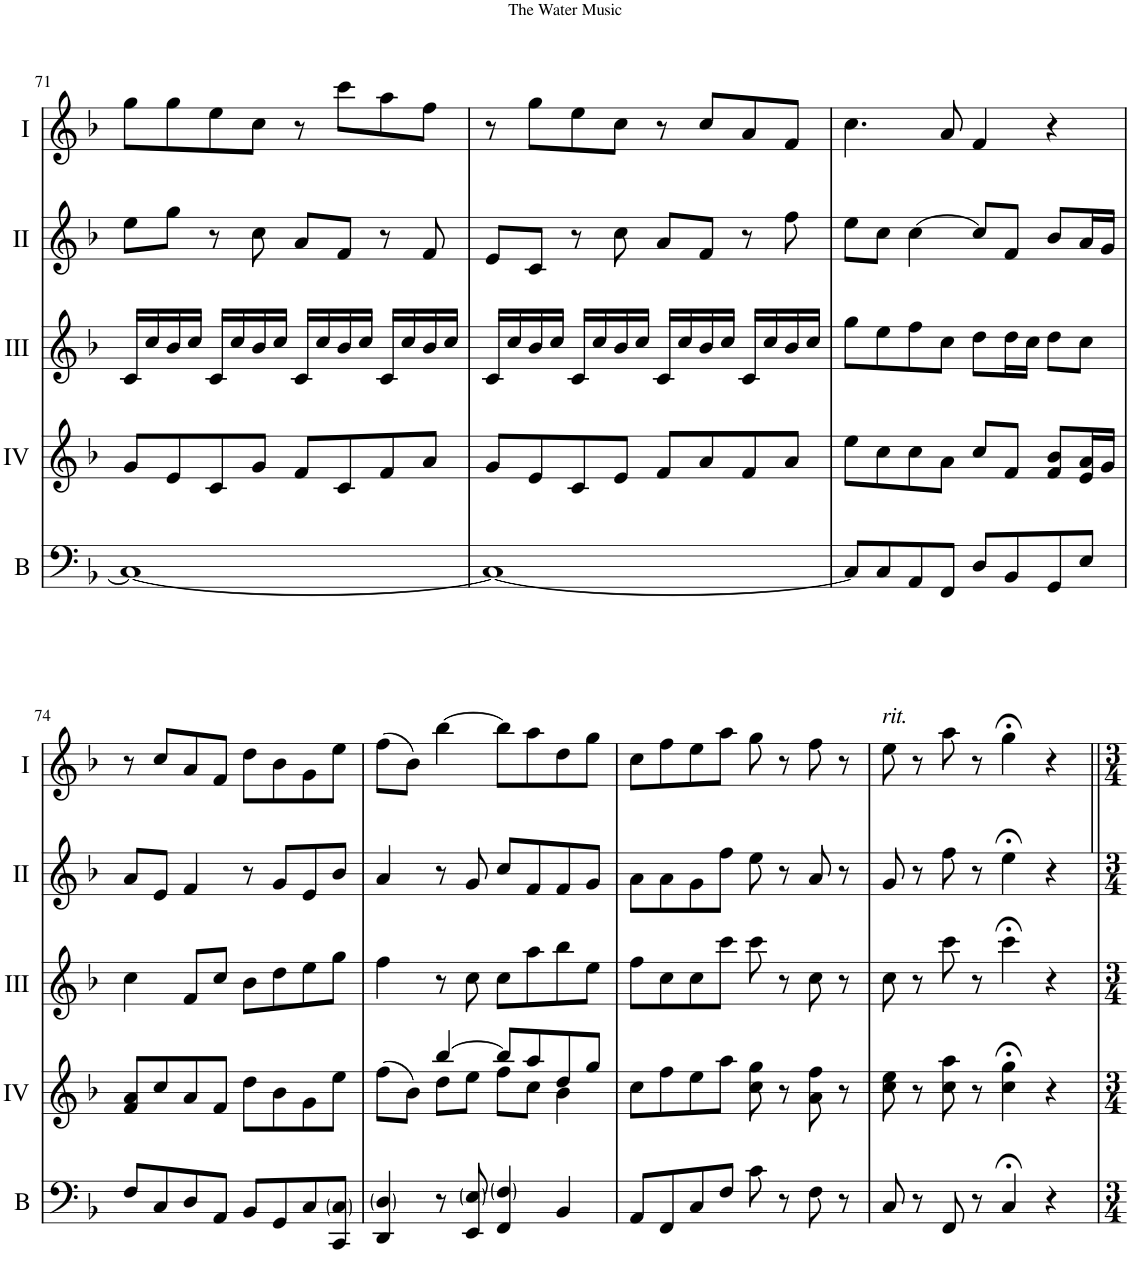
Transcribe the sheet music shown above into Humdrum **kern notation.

**kern	**kern	**kern	**kern	**kern
*part5	*part4	*part3	*part2	*part1
*staff5	*staff4	*staff3	*staff2	*staff1
*I"Bass	*I"Acc. 4	*I"Acc. 3	*I"Acc. 2	*I"Acc. 1
*I'B	*	*	*	*
!!LO:PB:g=z
*clefF4	*clefG2	*clefG2	*clefG2	*clefG2
*Trd7c12	*	*Trd7c12	*	*
*k[b-]	*k[b-]	*k[b-]	*k[b-]	*k[b-]
*M4/4	*M4/4	*M4/4	*M4/4	*M4/4
*met(c)	*met(c)	*met(c)	*met(c)	*met(c)
=71	=71	=71	=71	=71
1C_	8g/L	16c/LL	8ee\L	8gg\L
.	.	16cc/	.	.
.	8e/	16b-/	8gg\J	8gg\
.	.	16cc/JJ	.	.
.	8c/	16c/LL	8r	8ee\
.	.	16cc/	.	.
.	8g/J	16b-/	8cc\	8cc\J
.	.	16cc/JJ	.	.
.	8f/L	16c/LL	8a/L	8r
.	.	16cc/	.	.
.	8c/	16b-/	8f/J	8ccc\L
.	.	16cc/JJ	.	.
.	8f/	16c/LL	8r	8aa\
.	.	16cc/	.	.
.	8a/J	16b-/	8f/	8ff\J
.	.	16cc/JJ	.	.
=72	=72	=72	=72	=72
1C_	8g/L	16c/LL	8e/L	8r
.	.	16cc/	.	.
.	8e/	16b-/	8c/J	8gg\L
.	.	16cc/JJ	.	.
.	8c/	16c/LL	8r	8ee\
.	.	16cc/	.	.
.	8e/J	16b-/	8cc\	8cc\J
.	.	16cc/JJ	.	.
.	8f/L	16c/LL	8a/L	8r
.	.	16cc/	.	.
.	8a/	16b-/	8f/J	8cc/L
.	.	16cc/JJ	.	.
.	8f/	16c/LL	8r	8a/
.	.	16cc/	.	.
.	8a/J	16b-/	8ff\	8f/J
.	.	16cc/JJ	.	.
=73	=73	=73	=73	=73
8C/L]	8ee\L	8gg\L	8ee\L	4.cc\
8C/	8cc\	8ee\	8cc\J	.
8AA/	8cc\	8ff\	[4cc\	.
8FF/J	8a\J	8cc\J	.	8a/
8D/L	8cc/L	8dd\L	8cc/L]	4f/
8BB-/	8f/J	16dd\L	8f/J	.
.	.	16cc\JJ	.	.
8GG/	8f/ 8b-/L	8dd\L	8b-/L	4r
8E/J	16e/ 16a/L	8cc\J	16a/L	.
.	16g/JJ	.	16g/JJ	.
!!LO:LB:g=z
=74	=74	=74	=74	=74
8F/L	8f/ 8a/L	4cc\	8a/L	8r
8C/	8cc/	.	8e/J	8cc/L
8D/	8a/	8f/L	4f/	8a/
8AA/J	8f/J	8cc/J	.	8f/J
8BB-/L	8dd\L	8b-\L	8r	8dd\L
8GG/	8b-\	8dd\	8g/L	8b-\
8C/	8g\	8ee\	8e/	8g\
8CC/ 8C/J	8ee\J	8gg\J	8b-/J	8ee\J
=75	=75	=75	=75	=75
*	*^	*	*	*
4DD/ 4D/	(8ff\L	4ryy	4ff\	4a/	(8ff\L
.	8b-\J)	.	.	.	8b-\J)
8r	[4bb-/	8dd\L	8r	8r	[4bb-\
8EE/ 8E/	.	8ee\J	8cc\	8g/	.
4FF/ 4F/	8bb-/L]	8ff\L	8cc\L	8cc/L	8bb-\L]
.	8aa/	8cc\J	8aa\	8f/	8aa\
4BB-/	8dd/	4b-\	8bb-\	8f/	8dd\
.	8gg/J	.	8ee\J	8g/J	8gg\J
=76	=76	=76	=76	=76	=76
8AA/L	8cc\L	1ryy	8ff\L	8a\L	8cc\L
8FF/	8ff\	.	8cc\	8a\	8ff\
8C/	8ee\	.	8cc\	8g\	8ee\
8F/J	8aa\J	.	8ccc\J	8ff\J	8aa\J
8c\	8cc\ 8gg\	.	8ccc\	8ee\	8gg\
8r	8r	.	8r	8r	8r
8F\	8a\ 8ff\	.	8cc\	8a/	8ff\
8r	8r	.	8r	8r	8r
*	*v	*v	*	*	*
=77	=77	=77	=77	=77
!	!	!	!	!LO:TX:a:i:t=rit.
8C/	8cc\ 8ee\	8cc\	8g/	8ee\
8r	8r	8r	8r	8r
8FF/	8cc\ 8aa\	8ccc\	8ff\	8aa\
8r	8r	8r	8r	8r
4C;</	4cc\;< 4gg\;<	4ccc;<\	4ee;<\	4gg;<\
4r	4r	4r	4r	4r
=||	=||	=||	=||	=||
*-	*-	*-	*-	*-
